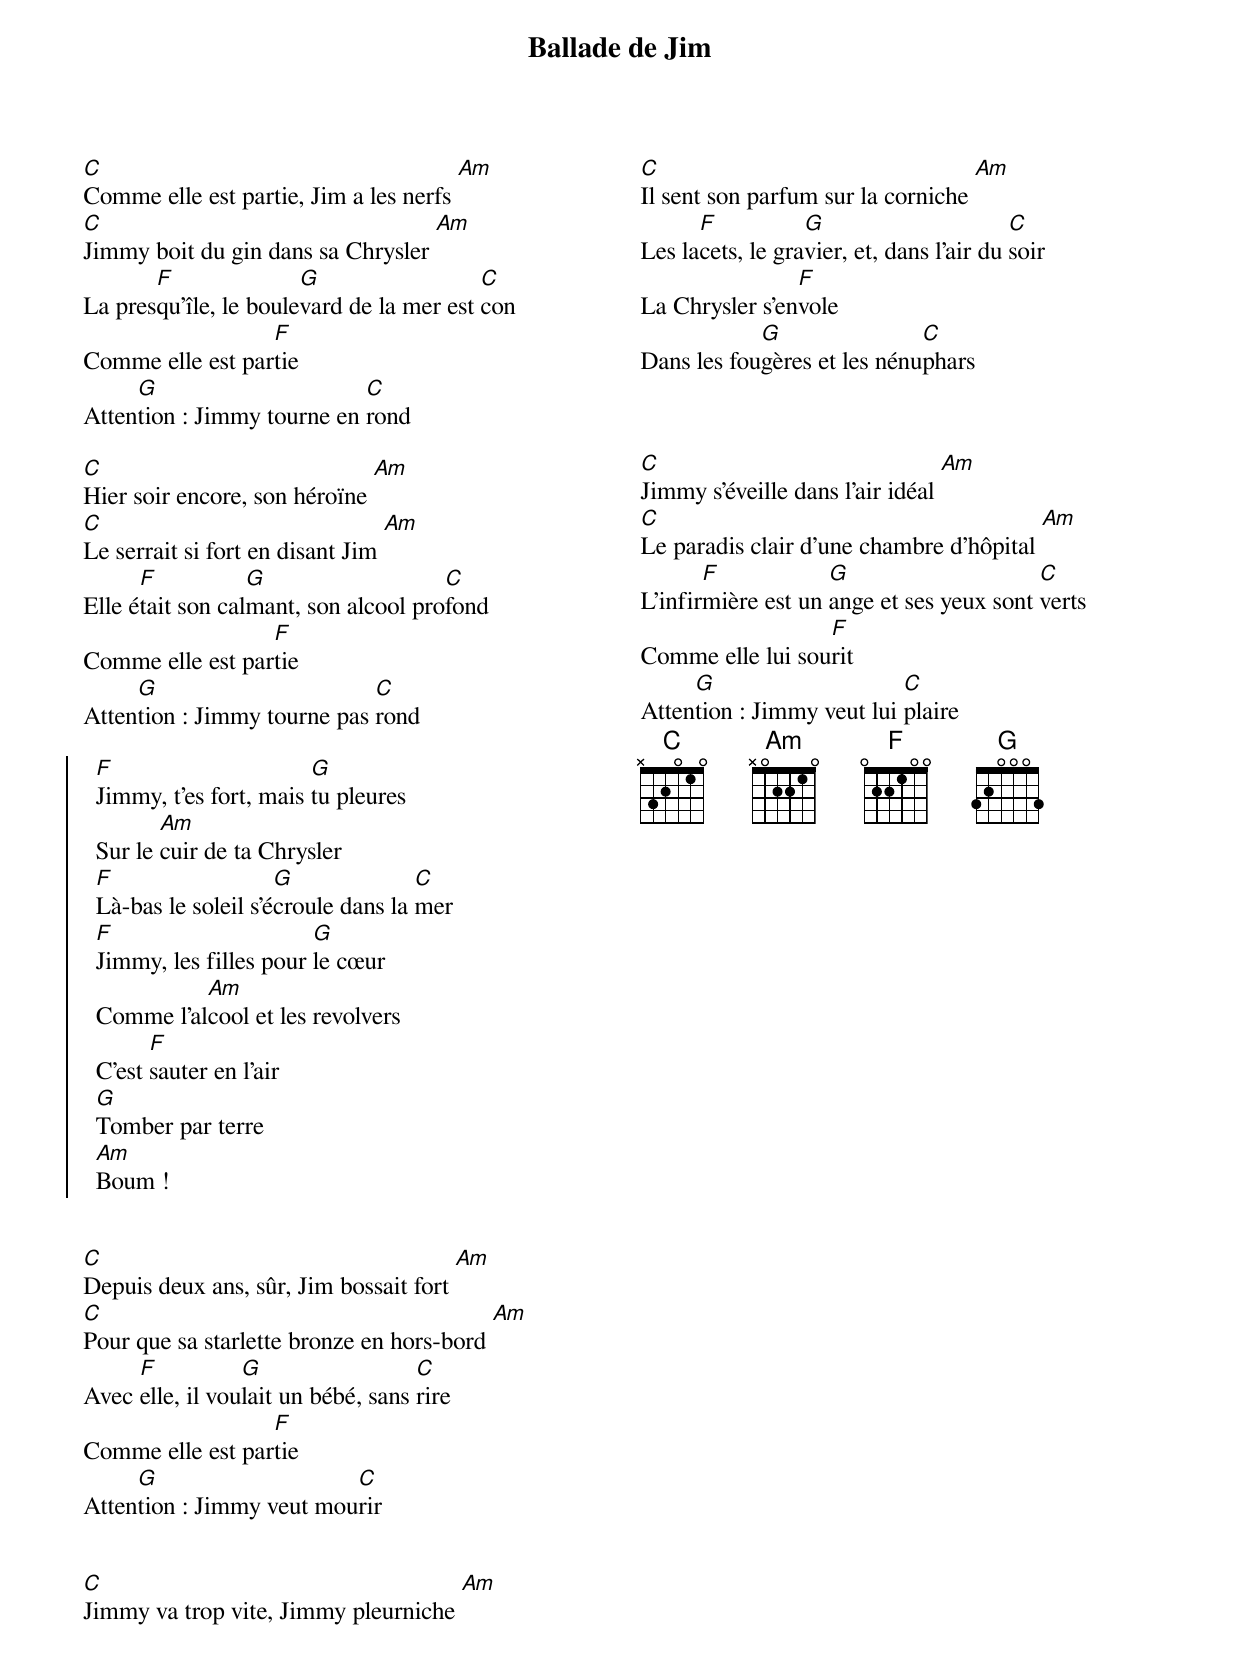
{title: Ballade de Jim}
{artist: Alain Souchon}
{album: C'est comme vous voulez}
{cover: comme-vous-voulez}
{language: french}
{columns: 2}
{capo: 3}
{define: C frets X 3 2 0 1 0}
{define: Am frets X 0 2 2 1 0}
{define: F base-fret 1 frets 0 2 2 1 0 0}
{define: G frets 3 2 0 0 0 3}


[C]Comme elle est partie, Jim a les nerfs [Am]
[C]Jimmy boit du gin dans sa Chrysler [Am]
La pres[F]qu'île, le boule[G]vard de la mer est [C]con
Comme elle est par[F]tie
Atten[G]tion : Jimmy tourne en [C]rond

[C]Hier soir encore, son héroïne [Am]
[C]Le serrait si fort en disant Jim [Am]
Elle é[F]tait son cal[G]mant, son alcool pro[C]fond
Comme elle est par[F]tie
Atten[G]tion : Jimmy tourne pas [C]rond

{start_of_chorus}
  [F]Jimmy, t'es fort, mais [G]tu pleures
  Sur le [Am]cuir de ta Chrysler
  [F]Là-bas le soleil s'é[G]croule dans la [C]mer
  [F]Jimmy, les filles pour [G]le cœur
  Comme l'al[Am]cool et les revolvers
  C'est [F]sauter en l'air
  [G]Tomber par terre
  [Am]Boum !
{end_of_chorus}


[C]Depuis deux ans, sûr, Jim bossait fort [Am]
[C]Pour que sa starlette bronze en hors-bord [Am]
Avec [F]elle, il vou[G]lait un bébé, sans [C]rire
Comme elle est par[F]tie
Atten[G]tion : Jimmy veut mou[C]rir


[C]Jimmy va trop vite, Jimmy pleurniche [Am]
[C]Il sent son parfum sur la corniche [Am]
Les la[F]cets, le gra[G]vier, et, dans l'air du [C]soir
La Chrysler s'en[F]vole
Dans les fou[G]gères et les nénu[C]phars

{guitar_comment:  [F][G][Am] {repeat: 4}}


[C]Jimmy s'éveille dans l'air idéal [Am]
[C]Le paradis clair d'une chambre d'hôpital [Am]
L'infir[F]mière est un [G]ange et ses yeux sont [C]verts
Comme elle lui sou[F]rit
Atten[G]tion : Jimmy veut lui [C]plaire
